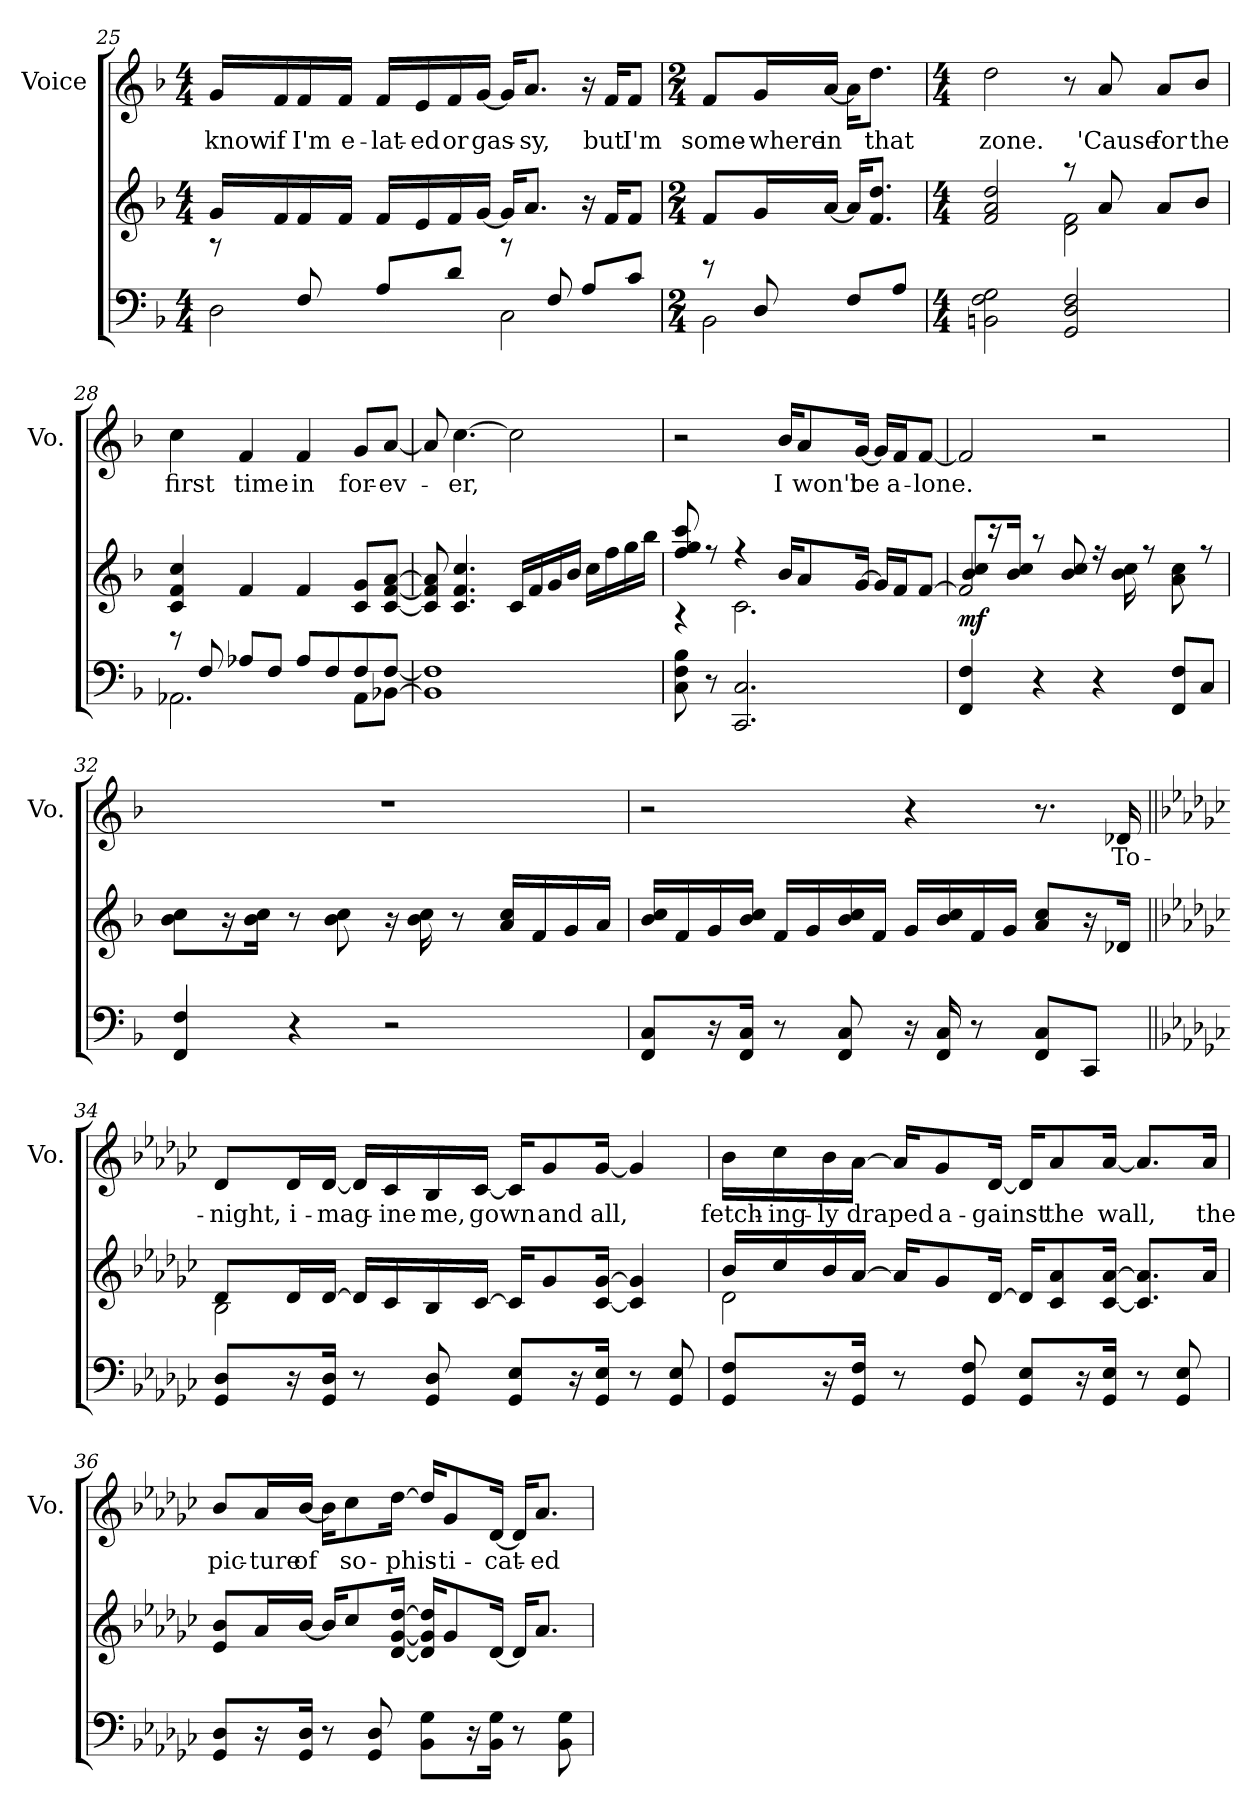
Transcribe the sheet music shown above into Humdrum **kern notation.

**kern	**kern	**dynam	**kern	**text
*part2	*part2	*part2	*part1	*part1
*staff3	*staff2	*staff2/3	*staff1	*staff1
*	*	*	*I"Voice	*
*	*	*	*I'Vo.	*
!!LO:LB:g=z
*clefF4	*clefG2	*	*clefG2	*
*k[b-]	*k[b-]	*	*k[b-]	*
*M4/4	*M4/4	*	*M4/4	*
=25	=25	=25	=25	=25
*^	*	*	*	*
2D\	8rb	16g/LL	.	16g/LL	know
.	.	16f/	.	16f/	if
.	8F/	16f/	.	16f/	I'm
.	.	16f/JJ	.	16f/JJ	e-
.	8A/L	16f/LL	.	16f/LL	-lat-
.	.	16e/	.	16e/	-ed
.	8d/J	16f/	.	16f/	or
.	.	[16g/JJ	.	[16g/JJ	gas-
2C\	8rb	16g/KL]	.	16g/KL]	.
.	.	8.a/J	.	8.a/J	-sy,
.	8F/	.	.	.	.
.	8A/L	16r	.	16r	.
.	.	16f/KL	.	16f/KL	but
.	8c/J	8f/J	.	8f/J	I'm
=26	=26	=26	=26	=26	=26
*M2/4	*	*M2/4	*	*M2/4	*
2BB-\	8re	8f/L	.	8f/L	some-
.	8D/	16g/L	.	16g/L	-where
.	.	[16a/JJ	.	[16a/JJ	in
.	8F/L	16a/KL]	.	16a\KL]	.
.	.	8.f/ 8.dd/J	.	8.dd\J	that
.	8A/J	.	.	.	.
*v	*v	*	*	*	*
!!LO:LB:g=z
=27	=27	=27	=27	=27
*M4/4	*M4/4	*	*M4/4	*
*	*^	*	*	*
2BBn\ 2F\ 2G\	2f/ 2a/ 2dd/	2ryy	.	2dd\	zone.
2GG/ 2D/ 2F/	2d\ 2f\	8raa	.	8r	.
.	.	8a/	.	8a/	'Cause
.	.	8a/L	.	8a/L	for
.	.	8b-/J	.	8b-/J	the
*	*v	*v	*	*	*
=28	=28	=28	=28	=28
*^	*	*	*	*
2.AA-X\	8re	4c/ 4f/ 4cc/	.	4cc\	first
.	8F/	.	.	.	.
.	8A-X/L	4f/	.	4f/	time
.	8F/J	.	.	.	.
.	8A-/L	4f/	.	4f/	in
.	8F/	.	.	.	.
8AA-\L	8F/	8c/ 8g/L	.	8g/L	for-
[8BB-X\J	[8F/J	[8c/ [8f/ [8a/J	.	[8a/J	-ev-
=29	=29	=29	=29	=29	=29
1BB-]	1F]	8c]/ 8f]/ 8a]/	.	8a/]	.
.	.	4.c/ 4.f/ 4.cc/	.	[4.cc\	-er,
.	.	16c/LL	.	2cc\]	.
.	.	16f/	.	.	.
.	.	16g/	.	.	.
.	.	16b-/JJ	.	.	.
.	.	16cc\LL	.	.	.
.	.	16ff\	.	.	.
.	.	16gg\	.	.	.
.	.	16bb-\JJ	.	.	.
*v	*v	*	*	*	*
!!LO:LB:g=z
=30	=30	=30	=30	=30
*	*^	*	*	*
8C\ 8F\ 8B-\	8ff/ 8gg/ 8ccc/	4r	.	2r	.
8r	8r	.	.	.	.
2.CC/ 2.C/	4r	2.c\	.	.	.
.	16b-/KL	.	.	16b-/KL	I
.	8a/	.	.	8a/	won't
.	[16g/Jk	.	.	[16g/Jk	be
.	16g/LL]	.	.	16g/LL]	.
.	16f/J	.	.	16f/J	a-
.	[8f/J	.	.	[8f/J	-lone.
=31	=31	=31	=31	=31	=31
!	!	!	!LO:DY:a=2	!	!
4FF/ 4F/	2f/]	8b-/ 8cc/L	mf	2f/]	.
.	.	16rccc	.	.	.
.	.	16b-/ 16cc/Jk	.	.	.
4r	.	8raa	.	.	.
.	.	8b-/ 8cc/	.	.	.
4r	2ryy	16rff	.	2r	.
.	.	16b-\ 16cc\	.	.	.
.	.	8rff	.	.	.
8FF/ 8F/L	.	8a\ 8cc\	.	.	.
8C/J	.	8rff	.	.	.
*	*v	*v	*	*	*
=32	=32	=32	=32	=32
4FF/ 4F/	8b-\ 8cc\L	.	1r	.
.	16r	.	.	.
.	16b-\ 16cc\Jk	.	.	.
4r	8r	.	.	.
.	8b-\ 8cc\	.	.	.
2r	16r	.	.	.
.	16b-\ 16cc\	.	.	.
.	8r	.	.	.
.	16a/ 16cc/LL	.	.	.
.	16f/	.	.	.
.	16g/	.	.	.
.	16a/JJ	.	.	.
!!LO:PB:g=z
=33	=33	=33	=33	=33
8FF/ 8C/L	16b-/ 16cc/LL	.	2r	.
.	16f/	.	.	.
16r	16g/	.	.	.
16FF/ 16C/Jk	16b-/ 16cc/JJ	.	.	.
8r	16f/LL	.	.	.
.	16g/	.	.	.
8FF/ 8C/	16b-/ 16cc/	.	.	.
.	16f/JJ	.	.	.
16r	16g/LL	.	4r	.
16FF/ 16C/	16b-/ 16cc/	.	.	.
8r	16f/	.	.	.
.	16g/JJ	.	.	.
8FF/ 8C/L	8a/ 8cc/L	.	8.r	.
8CC/J	16r	.	.	.
.	16d-X/Jk	.	16d-X/	To-
!!LO:LB:g=z
=34||	=34||	=34||	=34||	=34||
*k[b-e-a-d-g-c-]	*k[b-e-a-d-g-c-]	*	*k[b-e-a-d-g-c-]	*
*	*^	*	*	*
8GG-/ 8D-/L	8d-/L	2B-\	.	8d-/L	-night,
16r	16d-/L	.	.	16d-/L	i-
16GG-/ 16D-/Jk	[16d-/JJ	.	.	[16d-/JJ	-mag-
8r	16d-/LL]	.	.	16d-/LL]	.
.	16c-/	.	.	16c-/	-ine
8GG-/ 8D-/	16B-/	.	.	16B-/	me,
.	[16c-/JJ	.	.	[16c-/JJ	gown
8GG-/ 8E-/L	16c-/KL]	2ryy	.	16c-/KL]	.
.	8g-/	.	.	8g-/	and
16r	.	.	.	.	.
16GG-/ 16E-/Jk	[16c-/ [16g-/Jk	.	.	[16g-/Jk	all,
8r	4c-]/ 4g-]/	.	.	4g-/]	.
8GG-/ 8E-/	.	.	.	.	.
!!LO:LB:g=z
=35	=35	=35	=35	=35	=35
8GG-/ 8F/L	16b-/LL	2d-\	.	16b-\LL	fetch-
.	16cc-/	.	.	16cc-\	-ing-
16r	16b-/	.	.	16b-\	-ly
16GG-/ 16F/Jk	[16a-/JJ	.	.	[16a-\JJ	draped
8r	16a-/KL]	.	.	16a-/KL]	.
.	8g-/	.	.	8g-/	a-
8GG-/ 8F/	.	.	.	.	.
.	[16d-/Jk	.	.	[16d-/Jk	-gainst
8GG-/ 8E-/L	16d-/KL]	2ryy	.	16d-/KL]	.
.	8c-/ 8a-/	.	.	8a-/	the
16r	.	.	.	.	.
16GG-/ 16E-/Jk	[16c-/ [16a-/Jk	.	.	[16a-/Jk	wall,
8r	8.c-]/ 8.a-]/L	.	.	8.a-/L]	.
8GG-/ 8E-/	.	.	.	.	.
.	16a-/Jk	.	.	16a-/Jk	the
*	*v	*v	*	*	*
=36	=36	=36	=36	=36
8GG-/ 8D-/L	8e-/ 8b-/L	.	8b-/L	pic-
16r	16a-/L	.	16a-/L	-ture
16GG-/ 16D-/Jk	[16b-/JJ	.	[16b-/JJ	of
8r	16b-/KL]	.	16b-\KL]	.
.	8cc-/	.	8cc-\	so-
8GG-/ 8D-/	.	.	.	.
.	[16d-/ [16g-/ [16dd-/Jk	.	[16dd-\Jk	-phis-
8BB-\ 8G-\L	16d-]/ 16g-]/ 16dd-]/KL	.	16dd-/KL]	.
.	8g-/	.	8g-/	-ti-
16r	.	.	.	.
16BB-\ 16G-\Jk	[16d-/Jk	.	[16d-/Jk	-cat-
8r	16d-/KL]	.	16d-/KL]	.
.	8.a-/J	.	8.a-/J	-ed
8BB-\ 8G-\	.	.	.	.
=	=	=	=	=
*-	*-	*-	*-	*-
